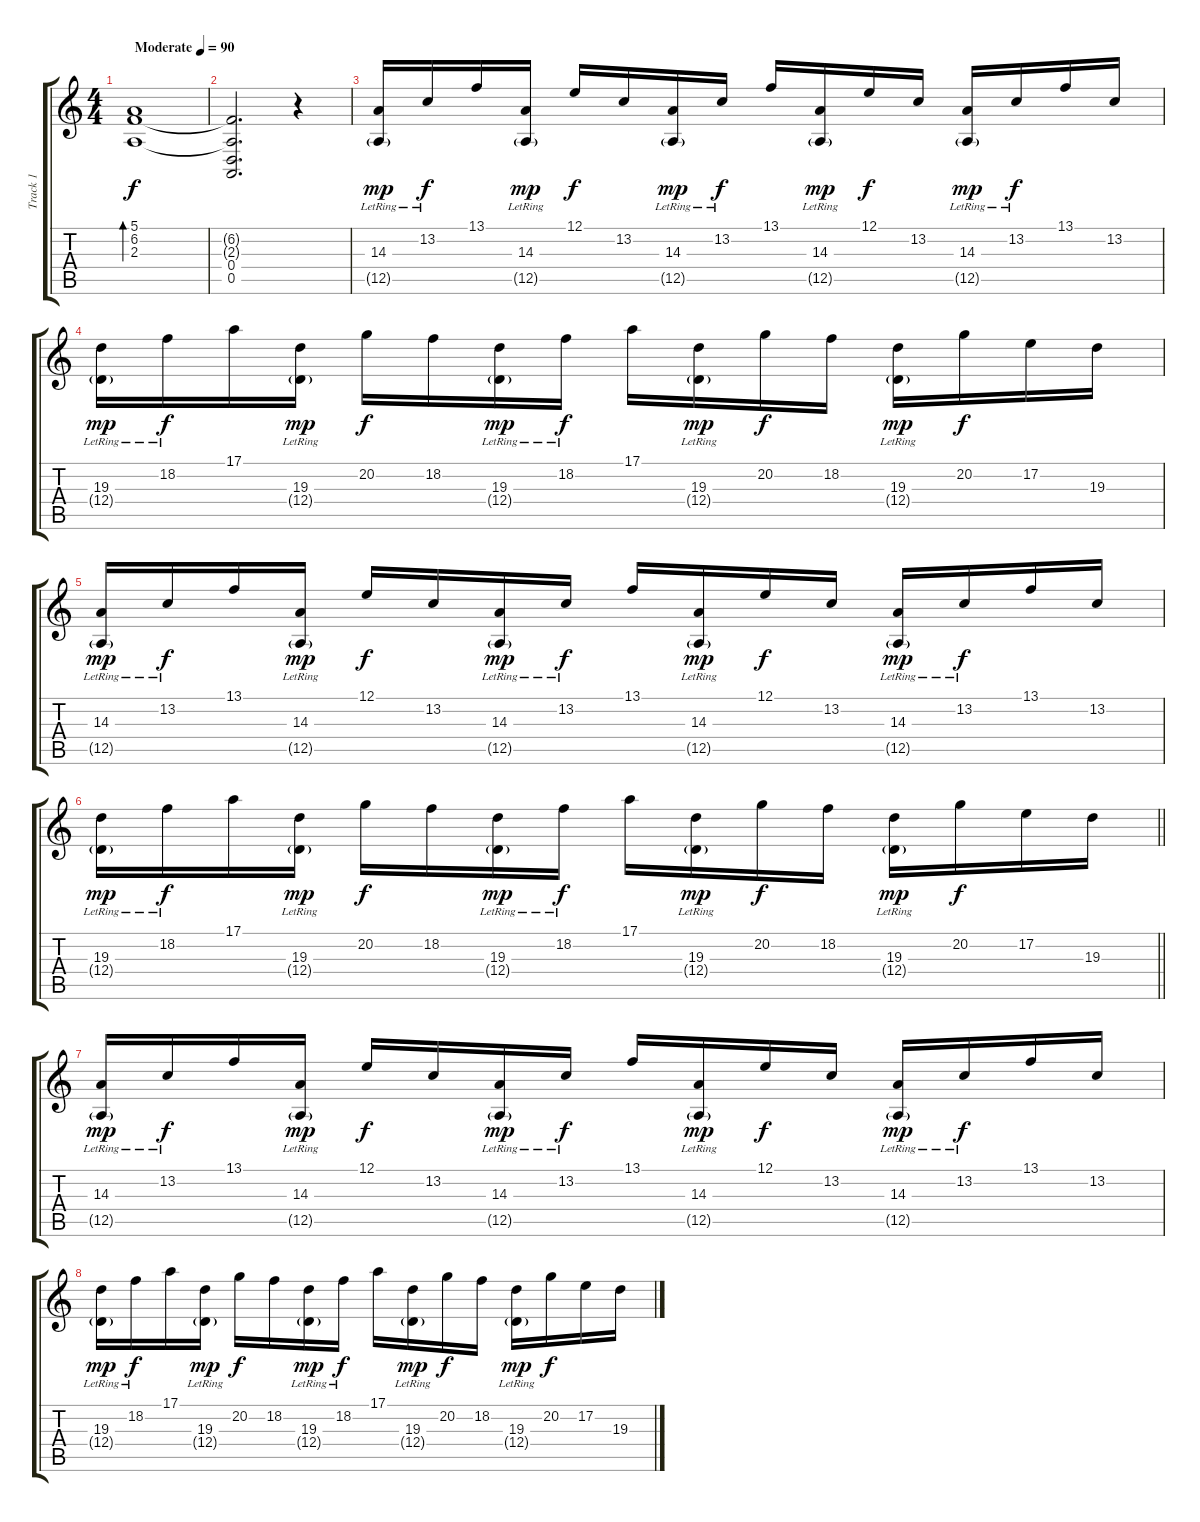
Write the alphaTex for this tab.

\track ("Track 1" "Track 1") {instrument lead1square}
\staff {score tabs}
\tuning (E4 B3 G3 D3 A2 D2) {hide}
\ts (4 4)
\tempo (90 "Moderate")
\clef g2
\ks c
(5.1 6.2 2.3).1{bd 60 dy f instrument lead1square} |
(6.2{t} 2.3{t} 0.4 0.5).2{d} r.4 |
(14.3{lr} 12.5{g lr}).16{dy mp} 13.2{lr}.16{dy f} 13.1.16 (14.3{lr} 12.5{g lr}).16{dy mp} 12.1.16{dy f} 13.2.16 (14.3{lr} 12.5{g lr}).16{dy mp} 13.2{lr}.16{dy f} 13.1.16 (14.3{lr} 12.5{g lr}).16{dy mp} 12.1.16{dy f} 13.2.16 (14.3{lr} 12.5{g lr}).16{dy mp} 13.2{lr}.16{dy f} 13.1.16 13.2.16 |
(19.3{lr} 12.4{g lr}).16{dy mp} 18.2{lr}.16{dy f} 17.1.16 (19.3{lr} 12.4{g lr}).16{dy mp} 20.2.16{dy f} 18.2.16 (19.3{lr} 12.4{g lr}).16{dy mp} 18.2{lr}.16{dy f} 17.1.16 (19.3{lr} 12.4{g lr}).16{dy mp} 20.2.16{dy f} 18.2.16 (19.3{lr} 12.4{g lr}).16{dy mp} 20.2.16{dy f} 17.2.16 19.3.16 |
(14.3{lr} 12.5{g lr}).16{dy mp} 13.2{lr}.16{dy f} 13.1.16 (14.3{lr} 12.5{g lr}).16{dy mp} 12.1.16{dy f} 13.2.16 (14.3{lr} 12.5{g lr}).16{dy mp} 13.2{lr}.16{dy f} 13.1.16 (14.3{lr} 12.5{g lr}).16{dy mp} 12.1.16{dy f} 13.2.16 (14.3{lr} 12.5{g lr}).16{dy mp} 13.2{lr}.16{dy f} 13.1.16 13.2.16 |
\barLineRight lightlight
(19.3{lr} 12.4{g lr}).16{dy mp} 18.2{lr}.16{dy f} 17.1.16 (19.3{lr} 12.4{g lr}).16{dy mp} 20.2.16{dy f} 18.2.16 (19.3{lr} 12.4{g lr}).16{dy mp} 18.2{lr}.16{dy f} 17.1.16 (19.3{lr} 12.4{g lr}).16{dy mp} 20.2.16{dy f} 18.2.16 (19.3{lr} 12.4{g lr}).16{dy mp} 20.2.16{dy f} 17.2.16 19.3.16 |
\section ("" "")
(14.3{lr} 12.5{g lr}).16{dy mp} 13.2{lr}.16{dy f} 13.1.16 (14.3{lr} 12.5{g lr}).16{dy mp} 12.1.16{dy f} 13.2.16 (14.3{lr} 12.5{g lr}).16{dy mp} 13.2{lr}.16{dy f} 13.1.16 (14.3{lr} 12.5{g lr}).16{dy mp} 12.1.16{dy f} 13.2.16 (14.3{lr} 12.5{g lr}).16{dy mp} 13.2{lr}.16{dy f} 13.1.16 13.2.16 |
(19.3{lr} 12.4{g lr}).16{dy mp} 18.2{lr}.16{dy f} 17.1.16 (19.3{lr} 12.4{g lr}).16{dy mp} 20.2.16{dy f} 18.2.16 (19.3{lr} 12.4{g lr}).16{dy mp} 18.2{lr}.16{dy f} 17.1.16 (19.3{lr} 12.4{g lr}).16{dy mp} 20.2.16{dy f} 18.2.16 (19.3{lr} 12.4{g lr}).16{dy mp} 20.2.16{dy f} 17.2.16 19.3.16
